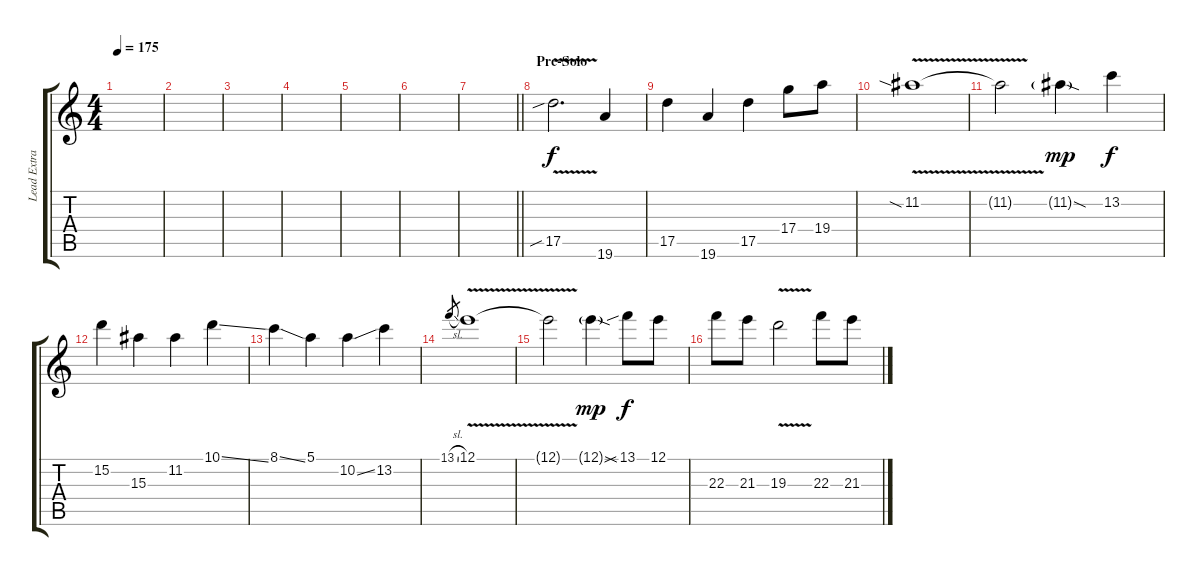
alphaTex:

\track ("Lead Extra" "Lead Extra") {instrument distortionguitar}
\staff {score tabs}
\tuning (E4 B3 G3 D3 A2 D2) {hide}
\ts (4 4)
\tempo 175
\clef g2
\ks c
|
|
|
|
|
|
\barLineRight lightlight
|
\section ("" "Pre-Solo")
17.5{v sib}.2{d dy f} 19.6.4 |
17.5.4 19.6.4 17.5.4 17.4.8 19.4.8 |
11.2{v sia}.1 |
11.2{t}.2 11.2{sod g}.4{dy mp} 13.2.4{dy f} |
15.2.4 15.3.4 11.2.4 10.1{ss}.4 |
8.1{ss}.4 5.1.4 10.2{ss}.4 13.2.4 |
13.1{sl}.8{gr} 12.1{v}.1 |
12.1{t}.2 12.1{sod g}.4{dy mp} 13.1{sib}.8{dy f} 12.1.8 |
22.3.8 21.3.8 19.3{v}.2 22.3.8 21.3.8
